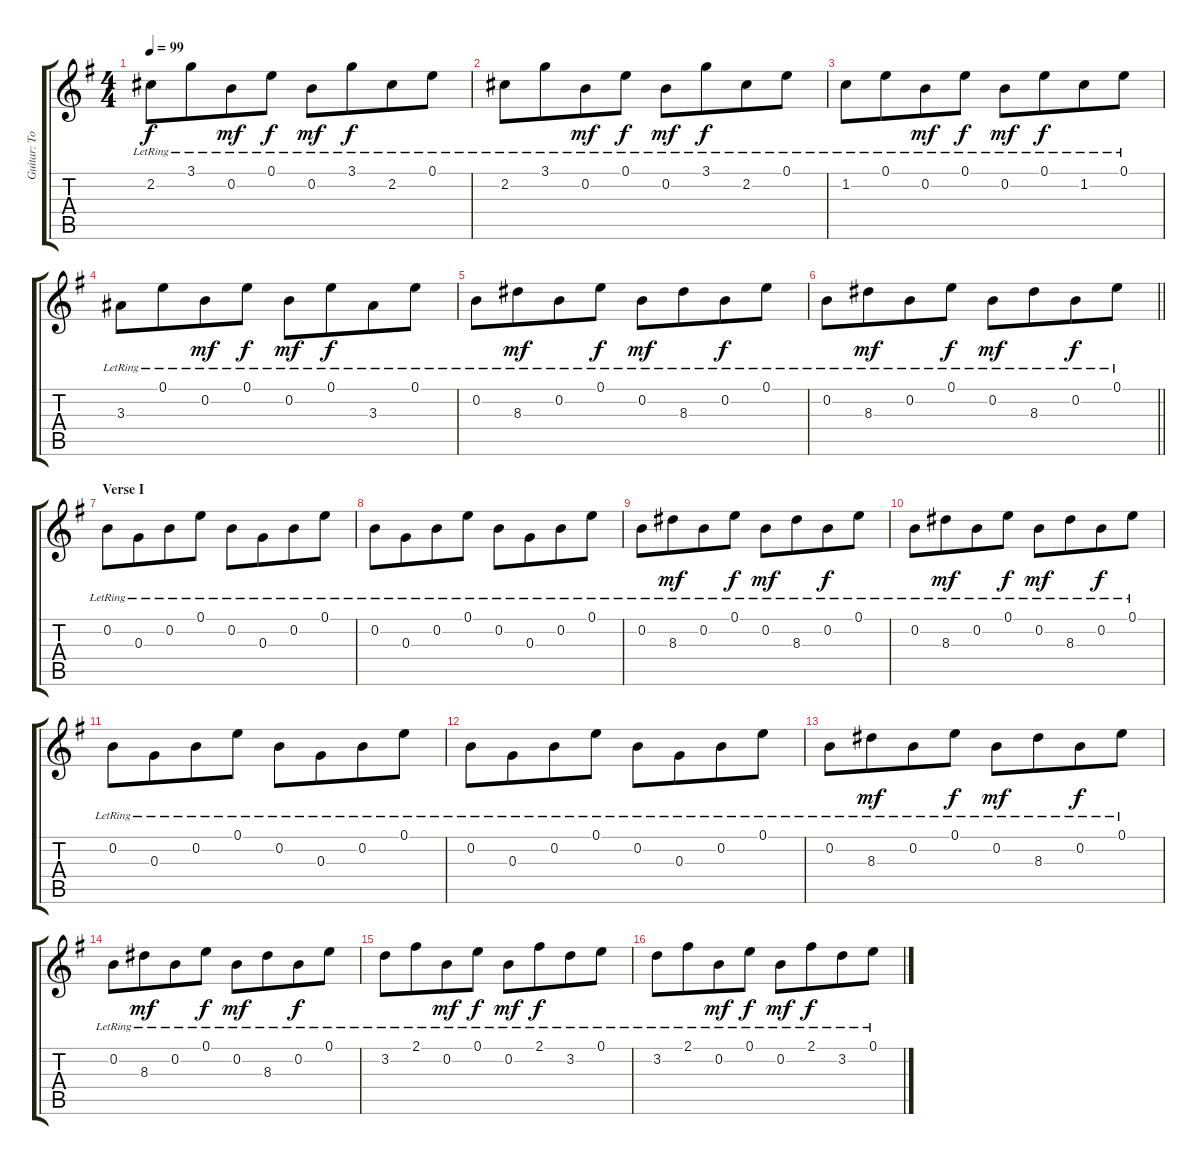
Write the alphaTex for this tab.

\track ("Guitar: Tony" "Guitar: To") {instrument electricguitarclean}
\staff {score tabs}
\tuning (E4 B3 G3 D3 A2 E2) {hide}
\ts (4 4)
\tempo 99
\clef g2
\ks g
2.2{lr}.8{dy f} 3.1{lr}.8{beam merge} 0.2{lr}.8{dy mf} 0.1{lr}.8{dy f} 0.2{lr}.8{dy mf} 3.1{lr}.8{dy f beam merge} 2.2{lr}.8 0.1{lr}.8 |
2.2{lr}.8 3.1{lr}.8{beam merge} 0.2{lr}.8{dy mf} 0.1{lr}.8{dy f} 0.2{lr}.8{dy mf} 3.1{lr}.8{dy f beam merge} 2.2{lr}.8 0.1{lr}.8 |
1.2{lr}.8 0.1{lr}.8{beam merge} 0.2{lr}.8{dy mf} 0.1{lr}.8{dy f} 0.2{lr}.8{dy mf} 0.1{lr}.8{dy f beam merge} 1.2{lr}.8 0.1{lr}.8 |
3.3{lr}.8 0.1{lr}.8{beam merge} 0.2{lr}.8{dy mf} 0.1{lr}.8{dy f} 0.2{lr}.8{dy mf} 0.1{lr}.8{dy f beam merge} 3.3{lr}.8 0.1{lr}.8 |
0.2{lr}.8 8.3{lr}.8{dy mf beam merge} 0.2{lr}.8 0.1{lr}.8{dy f} 0.2{lr}.8{dy mf} 8.3{lr}.8{beam merge} 0.2{lr}.8{dy f} 0.1{lr}.8 |
\barLineRight lightlight
0.2{lr}.8 8.3{lr}.8{dy mf beam merge} 0.2{lr}.8 0.1{lr}.8{dy f} 0.2{lr}.8{dy mf} 8.3{lr}.8{beam merge} 0.2{lr}.8{dy f} 0.1{lr}.8 |
\section ("" "Verse I")
0.2{lr}.8 0.3{lr}.8{beam merge} 0.2{lr}.8 0.1{lr}.8{beam split} 0.2{lr}.8 0.3{lr}.8{beam merge} 0.2{lr}.8 0.1{lr}.8 |
0.2{lr}.8 0.3{lr}.8{beam merge} 0.2{lr}.8 0.1{lr}.8{beam split} 0.2{lr}.8 0.3{lr}.8{beam merge} 0.2{lr}.8 0.1{lr}.8 |
0.2{lr}.8 8.3{lr}.8{dy mf beam merge} 0.2{lr}.8 0.1{lr}.8{dy f} 0.2{lr}.8{dy mf} 8.3{lr}.8{beam merge} 0.2{lr}.8{dy f} 0.1{lr}.8 |
0.2{lr}.8 8.3{lr}.8{dy mf beam merge} 0.2{lr}.8 0.1{lr}.8{dy f} 0.2{lr}.8{dy mf} 8.3{lr}.8{beam merge} 0.2{lr}.8{dy f} 0.1{lr}.8 |
0.2{lr}.8 0.3{lr}.8{beam merge} 0.2{lr}.8 0.1{lr}.8{beam split} 0.2{lr}.8 0.3{lr}.8{beam merge} 0.2{lr}.8 0.1{lr}.8 |
0.2{lr}.8 0.3{lr}.8{beam merge} 0.2{lr}.8 0.1{lr}.8{beam split} 0.2{lr}.8 0.3{lr}.8{beam merge} 0.2{lr}.8 0.1{lr}.8 |
0.2{lr}.8 8.3{lr}.8{dy mf beam merge} 0.2{lr}.8 0.1{lr}.8{dy f} 0.2{lr}.8{dy mf} 8.3{lr}.8{beam merge} 0.2{lr}.8{dy f} 0.1{lr}.8 |
0.2{lr}.8 8.3{lr}.8{dy mf beam merge} 0.2{lr}.8 0.1{lr}.8{dy f} 0.2{lr}.8{dy mf} 8.3{lr}.8{beam merge} 0.2{lr}.8{dy f} 0.1{lr}.8 |
3.2{lr}.8 2.1{lr}.8{beam merge} 0.2{lr}.8{dy mf} 0.1{lr}.8{dy f} 0.2{lr}.8{dy mf} 2.1{lr}.8{dy f beam merge} 3.2{lr}.8 0.1{lr}.8 |
3.2{lr}.8 2.1{lr}.8{beam merge} 0.2{lr}.8{dy mf} 0.1{lr}.8{dy f} 0.2{lr}.8{dy mf} 2.1{lr}.8{dy f beam merge} 3.2{lr}.8 0.1{lr}.8
